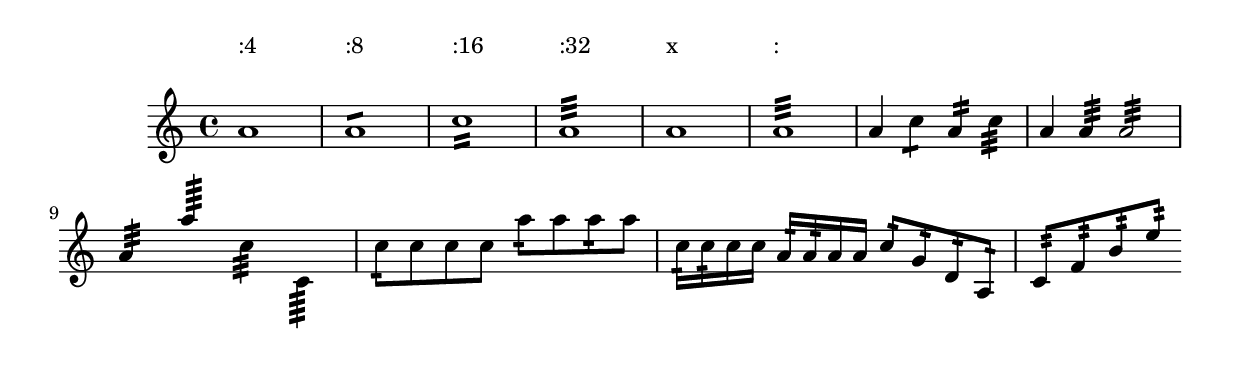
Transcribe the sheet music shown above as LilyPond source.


\version "2.3.4"
\header{
texidoc="
Stem tremolos or rolls are tremolo signs that look like beam segments
crossing stems.  If the stem is in a beam, the tremolo must be parallel
to the beam.  If the stem is invisible (e.g. on a whole note), the
tremolo must be centered on the note.
"
}


\score{
	\context Voice \relative c''{
		\override TextScript  #'direction = #1
		\override TextScript  #'padding = #5
		a1:4^":4" a:8^":8" c:16^":16" a:32^":32" a^"x" a:^":"
		a4:4 c:8 a:16 c:32 a a: a2:
		\break
		\stemUp
		a4:32 a'4:64 
		\stemDown
		c,4:32 c,4:64
		\stemBoth
		c'8:16 c c c
		a': a a: a
		c,16:32 c: c c a16:32 a: a a
		c8:16 g: d: a:
		c8:32 f: b: e:
	}
}

